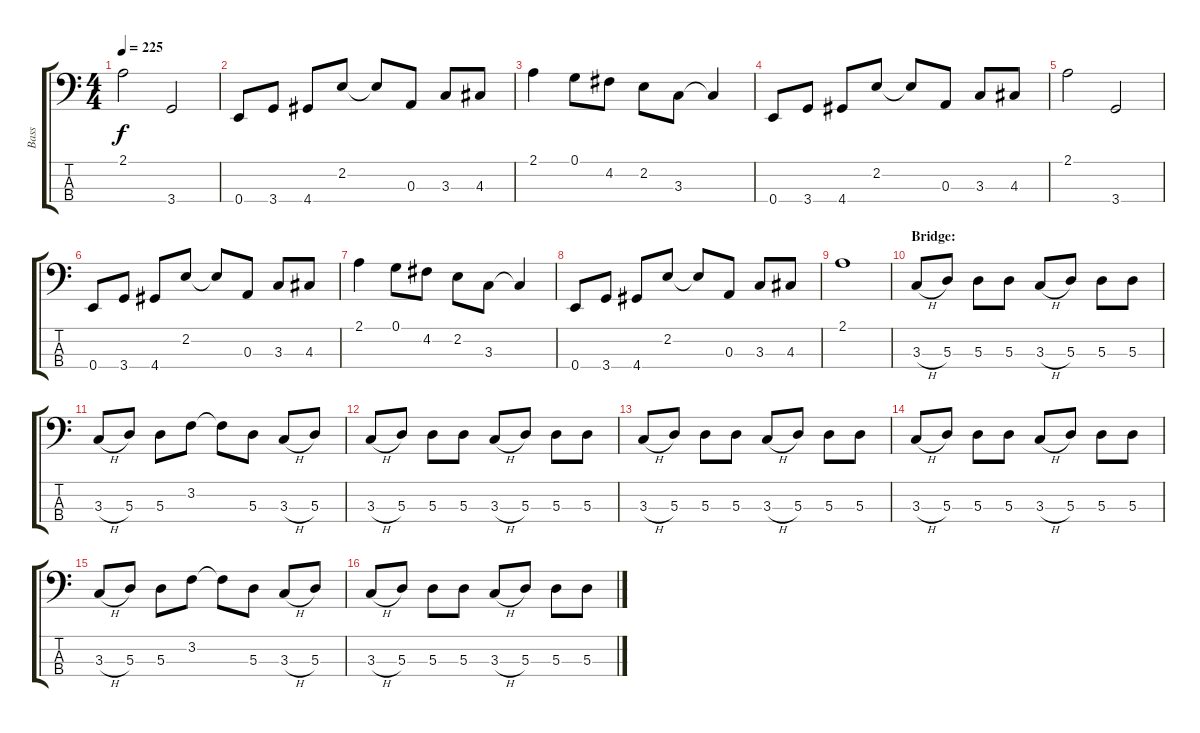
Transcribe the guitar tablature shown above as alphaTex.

\track ("Bass" "Bass") {instrument electricbasspick}
\staff {score tabs}
\tuning (G2 D2 A1 E1) {hide}
\ts (4 4)
\tempo 225
\clef f4
\ks c
2.1.2{dy f} 3.4.2 |
0.4.8 3.4.8 4.4.8 2.2.8 2.2{t}.8 0.3.8 3.3.8 4.3.8 |
2.1.4 0.1.8 4.2.8 2.2.8 3.3.8 3.3{t}.4 |
0.4.8 3.4.8 4.4.8 2.2.8 2.2{t}.8 0.3.8 3.3.8 4.3.8 |
2.1.2 3.4.2 |
0.4.8 3.4.8 4.4.8 2.2.8 2.2{t}.8 0.3.8 3.3.8 4.3.8 |
2.1.4 0.1.8 4.2.8 2.2.8 3.3.8 3.3{t}.4 |
0.4.8 3.4.8 4.4.8 2.2.8 2.2{t}.8 0.3.8 3.3.8 4.3.8 |
2.1.1 |
\section ("" "Bridge:")
3.3{h}.8 5.3.8 5.3.8 5.3.8 3.3{h}.8 5.3.8 5.3.8 5.3.8 |
3.3{h}.8 5.3.8 5.3.8 3.2.8 3.2{t}.8 5.3.8 3.3{h}.8 5.3.8 |
3.3{h}.8 5.3.8 5.3.8 5.3.8 3.3{h}.8 5.3.8 5.3.8 5.3.8 |
3.3{h}.8 5.3.8 5.3.8 5.3.8 3.3{h}.8 5.3.8 5.3.8 5.3.8 |
3.3{h}.8 5.3.8 5.3.8 5.3.8 3.3{h}.8 5.3.8 5.3.8 5.3.8 |
3.3{h}.8 5.3.8 5.3.8 3.2.8 3.2{t}.8 5.3.8 3.3{h}.8 5.3.8 |
3.3{h}.8 5.3.8 5.3.8 5.3.8 3.3{h}.8 5.3.8 5.3.8 5.3.8
